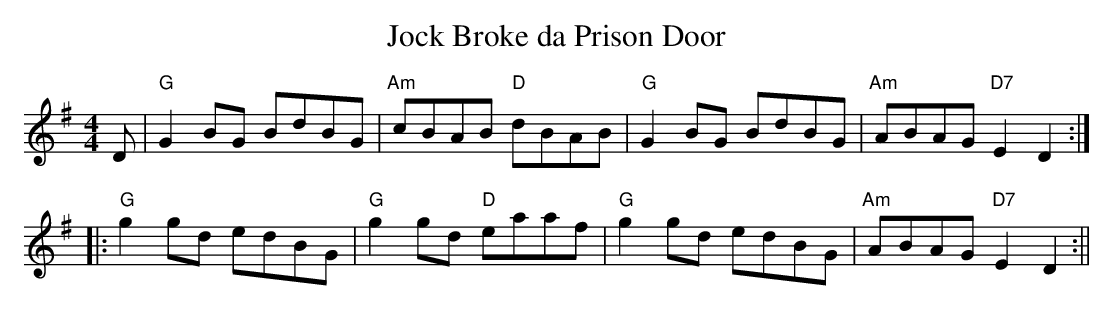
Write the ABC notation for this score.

X:1
T:Jock Broke da Prison Door
M:4/4
L:1/8
K:G
D|"G"G2 BG BdBG|"Am"cBAB "D"dBAB|"G"G2 BG BdBG|"Am"ABAG "D7"E2 D2:|!
|:"G"g2 gd edBG|"G"g2 gd "D"eaaf|"G"g2 gd edBG|"Am"ABAG "D7"E2 D2:||
